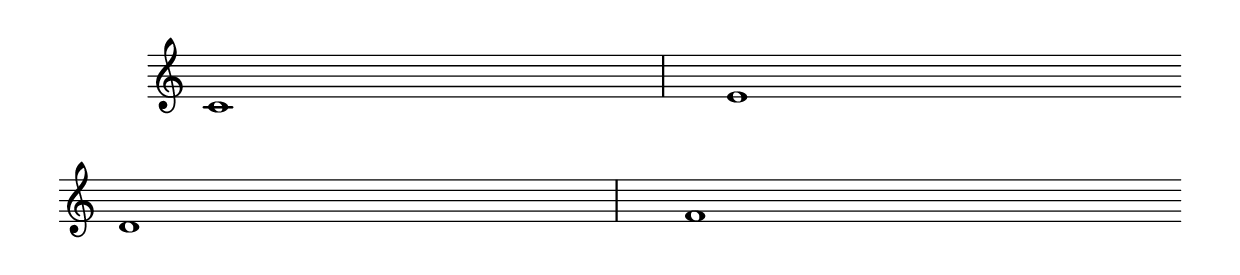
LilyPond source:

#(ly:set-option 'midi-extension "mid")
\version "2.12.3"
\include "english.ly"
\header{ 
title = ""
composer = ""
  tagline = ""  % removed 
}
%{
 |: S - - - | G - - - :|

|: R - - -  | m - - - :| 
 %}
  
melody = {
\once \override Staff.TimeSignature #'stencil = ##f
\clef treble
\key c \major
\autoBeamOn  
\cadenzaOn
\bar "|:" c'1 \bar "|" e'1 \bar ":|"  \break        
 \bar "|:" d'1 \bar "|" f'1 \bar ":|"  \break        

}

text = \lyricmode {
  
}

\score{

<<
  \new Voice = "one" {
    \melody
  }
  \new Lyrics \lyricsto "one" \text
>>
\layout {
  \context {
       \Score
    \remove "Bar_number_engraver"
  } 
  }
\midi { 
  \context {
    \Score
    tempoWholesPerMinute = #(ly:make-moment 200 4)
   }
 }
}
